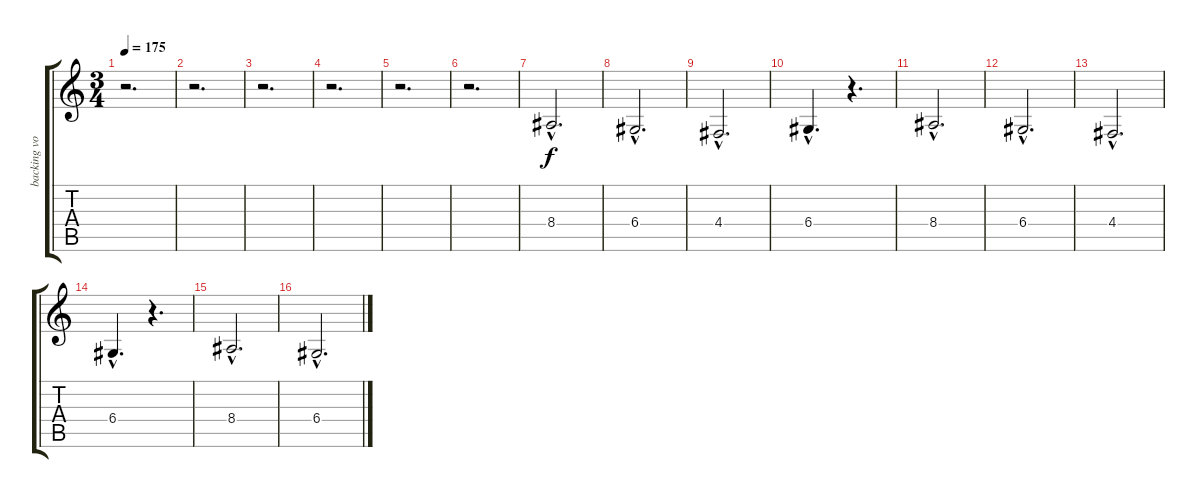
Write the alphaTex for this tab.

\track ("backing vocals" "backing vo") {instrument lead1square}
\staff {score tabs}
\tuning (E4 B3 G3 D3 A2 E2) {hide}
\ts (3 4)
\tempo 175
\clef g2
\ks c
r.2{d dy f} |
r.2{d} |
r.2{d} |
r.2{d} |
r.2{d} |
r.2{d} |
8.4{hac}.2{d} |
6.4{hac}.2{d} |
4.4{hac}.2{d} |
6.4{hac}.4{d} r.4{d} |
8.4{hac}.2{d} |
6.4{hac}.2{d} |
4.4{hac}.2{d} |
6.4{hac}.4{d} r.4{d} |
8.4{hac}.2{d} |
6.4{hac}.2{d}
